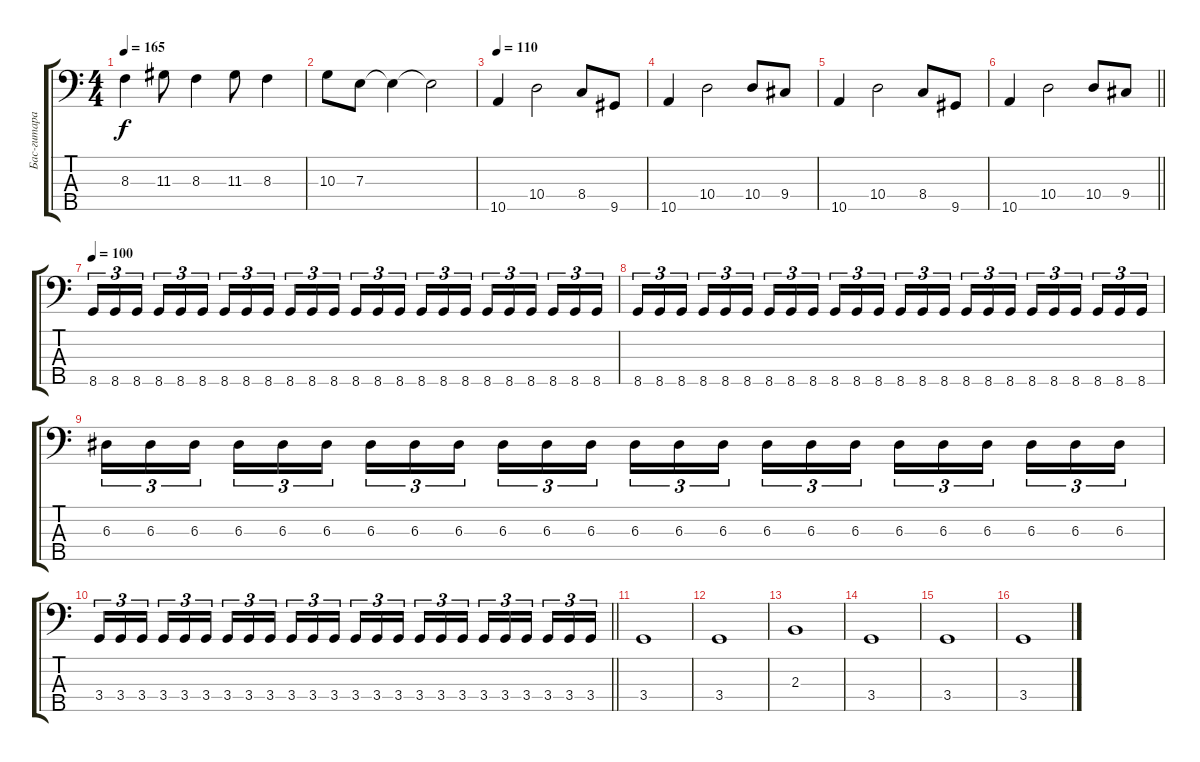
\track ("Бас-гитара (Вортекс)" "Бас-гитара") {instrument electricbassfinger}
\staff {score tabs}
\tuning (G2 D2 A1 E1 B0) {hide}
\ts (4 4)
\tempo 165
\clef f4
\ks c
8.3.4{dy f} 11.3.8 8.3.4 11.3.8 8.3.4 |
10.3.8 7.3.8 7.3{t}.4 7.3{t}.2 |
\tempo 110
10.5.4 10.4.2 8.4.8 9.5.8 |
10.5.4 10.4.2 10.4.8 9.4.8 |
10.5.4 10.4.2 8.4.8 9.5.8 |
\barLineRight lightlight
10.5.4 10.4.2 10.4.8 9.4.8 |
\tempo 100
8.5.16{tu (3 2)} 8.5.16{tu (3 2)} 8.5.16{tu (3 2) beam splitsecondary} 8.5.16{tu (3 2)} 8.5.16{tu (3 2)} 8.5.16{tu (3 2)} 8.5.16{tu (3 2)} 8.5.16{tu (3 2)} 8.5.16{tu (3 2) beam splitsecondary} 8.5.16{tu (3 2)} 8.5.16{tu (3 2)} 8.5.16{tu (3 2)} 8.5.16{tu (3 2)} 8.5.16{tu (3 2)} 8.5.16{tu (3 2) beam splitsecondary} 8.5.16{tu (3 2)} 8.5.16{tu (3 2)} 8.5.16{tu (3 2)} 8.5.16{tu (3 2)} 8.5.16{tu (3 2)} 8.5.16{tu (3 2) beam splitsecondary} 8.5.16{tu (3 2)} 8.5.16{tu (3 2)} 8.5.16{tu (3 2)} |
8.5.16{tu (3 2)} 8.5.16{tu (3 2)} 8.5.16{tu (3 2) beam splitsecondary} 8.5.16{tu (3 2)} 8.5.16{tu (3 2)} 8.5.16{tu (3 2)} 8.5.16{tu (3 2)} 8.5.16{tu (3 2)} 8.5.16{tu (3 2) beam splitsecondary} 8.5.16{tu (3 2)} 8.5.16{tu (3 2)} 8.5.16{tu (3 2)} 8.5.16{tu (3 2)} 8.5.16{tu (3 2)} 8.5.16{tu (3 2) beam splitsecondary} 8.5.16{tu (3 2)} 8.5.16{tu (3 2)} 8.5.16{tu (3 2)} 8.5.16{tu (3 2)} 8.5.16{tu (3 2)} 8.5.16{tu (3 2) beam splitsecondary} 8.5.16{tu (3 2)} 8.5.16{tu (3 2)} 8.5.16{tu (3 2)} |
6.3.16{tu (3 2)} 6.3.16{tu (3 2)} 6.3.16{tu (3 2) beam splitsecondary} 6.3.16{tu (3 2)} 6.3.16{tu (3 2)} 6.3.16{tu (3 2)} 6.3.16{tu (3 2)} 6.3.16{tu (3 2)} 6.3.16{tu (3 2) beam splitsecondary} 6.3.16{tu (3 2)} 6.3.16{tu (3 2)} 6.3.16{tu (3 2)} 6.3.16{tu (3 2)} 6.3.16{tu (3 2)} 6.3.16{tu (3 2) beam splitsecondary} 6.3.16{tu (3 2)} 6.3.16{tu (3 2)} 6.3.16{tu (3 2)} 6.3.16{tu (3 2)} 6.3.16{tu (3 2)} 6.3.16{tu (3 2) beam splitsecondary} 6.3.16{tu (3 2)} 6.3.16{tu (3 2)} 6.3.16{tu (3 2)} |
\barLineRight lightlight
3.4.16{tu (3 2)} 3.4.16{tu (3 2)} 3.4.16{tu (3 2) beam splitsecondary} 3.4.16{tu (3 2)} 3.4.16{tu (3 2)} 3.4.16{tu (3 2)} 3.4.16{tu (3 2)} 3.4.16{tu (3 2)} 3.4.16{tu (3 2) beam splitsecondary} 3.4.16{tu (3 2)} 3.4.16{tu (3 2)} 3.4.16{tu (3 2)} 3.4.16{tu (3 2)} 3.4.16{tu (3 2)} 3.4.16{tu (3 2) beam splitsecondary} 3.4.16{tu (3 2)} 3.4.16{tu (3 2)} 3.4.16{tu (3 2)} 3.4.16{tu (3 2)} 3.4.16{tu (3 2)} 3.4.16{tu (3 2) beam splitsecondary} 3.4.16{tu (3 2)} 3.4.16{tu (3 2)} 3.4.16{tu (3 2)} |
3.4.1 |
3.4.1 |
2.3.1 |
3.4.1 |
3.4.1 |
3.4.1
